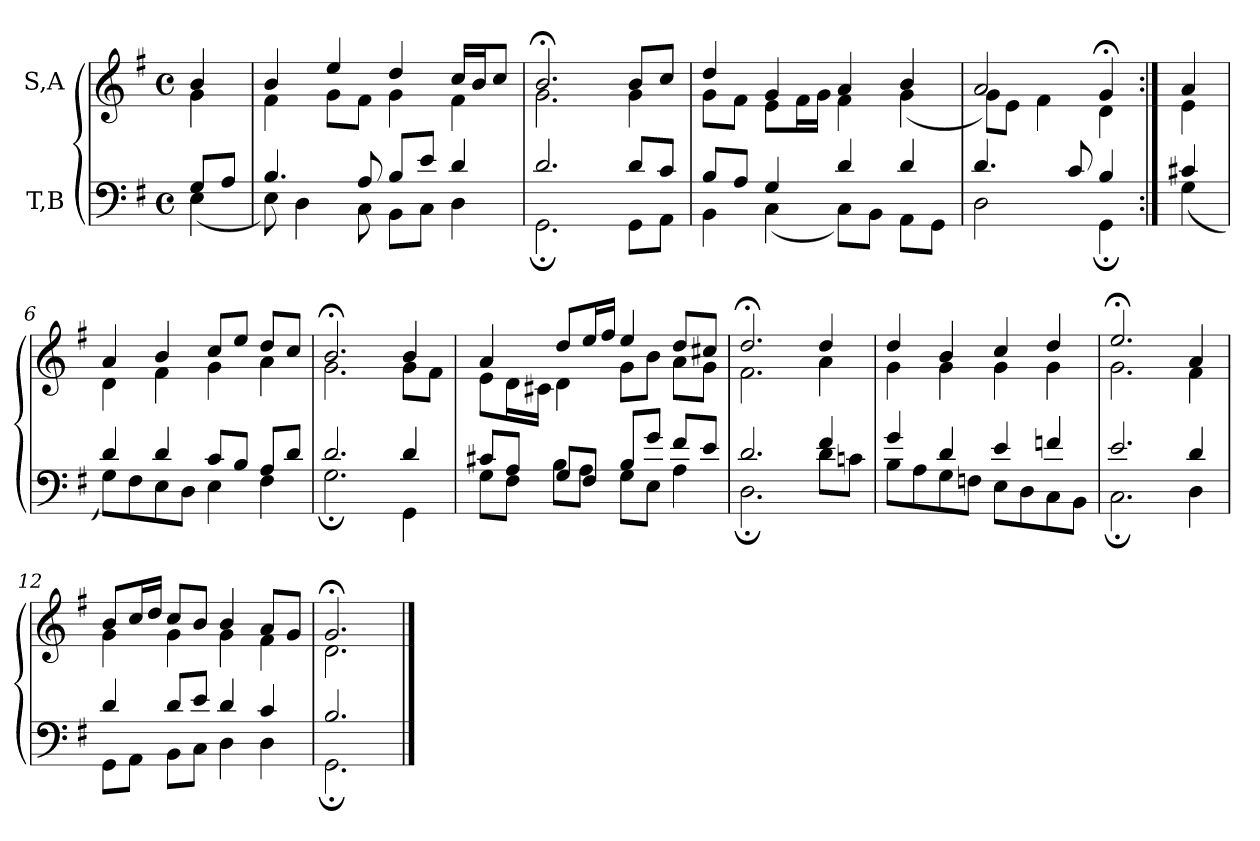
**kern	**kern
*part2	*part1
*staff2	*staff1
*I"T,B	*I"S,A
*clefF4	*clefG2
*k[f#]	*k[f#]
*M4/4	*M4/4
*met(c)	*met(c)
=	=
*^	*^
8GL	(<4E	4b	4g
8AJ	.	.	.
=1	=1	=1	=1
4.B	8E)	4b	4f#
.	4D	.	.
.	.	4ee	8gL
8A	8C	.	8f#J
8BL	8BBL	4dd	4g
8eJ	8CJ	.	.
4d	4D	16ccLL	4f#
.	.	16bJ	.
.	.	8ccJ	.
=2	=2	=2	=2
2.d	2.GG;	2.b;<	2.g
8dL	8GGL	8bL	4g
8cJ	8AAJ	8ccJ	.
=3	=3	=3	=3
8BL	4BB	4dd	8gL
8AJ	.	.	8f#J
4G	(<4C	4g	8eL
.	.	.	16f#L
.	.	.	16gJJ
4d	8CL)	4a	4f#
.	8BBJ	.	.
4d	8AAL	4b	(<4g
.	8GGJ	.	.
=1124	=1124	=1124	=1124
4.d	2D	2a	8gL)
.	.	.	8eJ
.	.	.	4f#
8c	.	.	.
4B	4GG;	4g;<	4d
=1125:|!	=1125:|!	=1125:|!	=1125:|!
4c#X	(<4G	4a	4e
=6	=6	=6	=6
4d	8GL)	4a	4d
.	8F#	.	.
4d	8E	4b	4f#
.	8DJ	.	.
8cL	4E	8ccL	4g
8BJ	.	8eeJ	.
8AL	4F#	8ddL	4a
8dJ	.	8ccJ	.
=7	=7	=7	=7
2.d	2.G;	2.b;<	2.g
4d	4GG	4b	8gL
.	.	.	8f#J
=8	=8	=8	=8
8c#XL	8GL	4a	8eL
8AJ	8F#J	.	16dL
.	.	.	16c#XJJ
8GL	8BL	8ddL	4d
8F#J	8AJ	16eeL	.
.	.	16ff#JJ	.
8BL	8GL	4ee	8gL
8gJ	8EJ	.	8bJ
8f#L	4A	8ddL	8aL
8eJ	.	8cc#XJ	8gJ
=9	=9	=9	=9
2.d	2.D;	2.dd;<	2.f#
4f#	8dL	4dd	4a
.	8cnJ	.	.
=10	=10	=10	=10
4g	8BL	4dd	4g
.	8A	.	.
4d	8G	4b	4g
.	8FnJ	.	.
4e	8EL	4cc	4g
.	8D	.	.
4fn	8C	4dd	4g
.	8BBJ	.	.
=11	=11	=11	=11
2.e	2.C;	2.ee;<	2.g
4d	4D	4a	4f#
=12	=12	=12	=12
4d	8GGL	8bL	4g
.	8AAJ	16ccL	.
.	.	16ddJJ	.
8dL	8BBL	8ccL	4g
8eJ	8CJ	8bJ	.
4d	4D	4b	4g
4c	4D	8aL	4f#
.	.	8gJ	.
=13	=13	=13	=13
2.B	2.GG;	2.g;<	2.d
*v	*v	*	*
*	*v	*v
==	==
*-	*-
